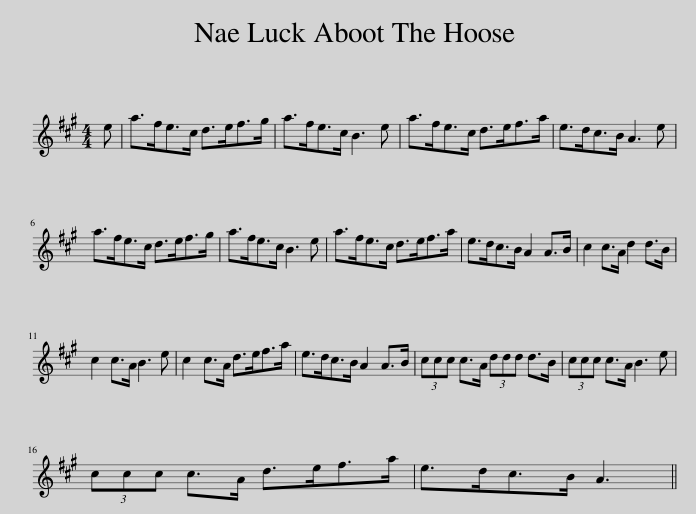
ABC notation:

X:1
L:1/8
M:4/4
I:linebreak $
K:A
V:1 treble
V:1
 e | a>fe>c d>ef>g | a>fe>c B3 e | a>fe>c d>ef>a | e>dc>B A3 e |$ %5
 a>fe>c d>ef>g | a>fe>c B3 e | a>fe>c d>ef>a | e>dc>B A2 A>B | c2 c>A d2 d>B |$ %10
 c2 c>A B3 e | c2 c>A d>ef>a | e>dc>B A2 A>B | (3ccc c>A (3ddd d>B | (3ccc c>A B3 e |$ %15
 (3ccc c>A d>ef>a | e>dc>B A3 || %17
